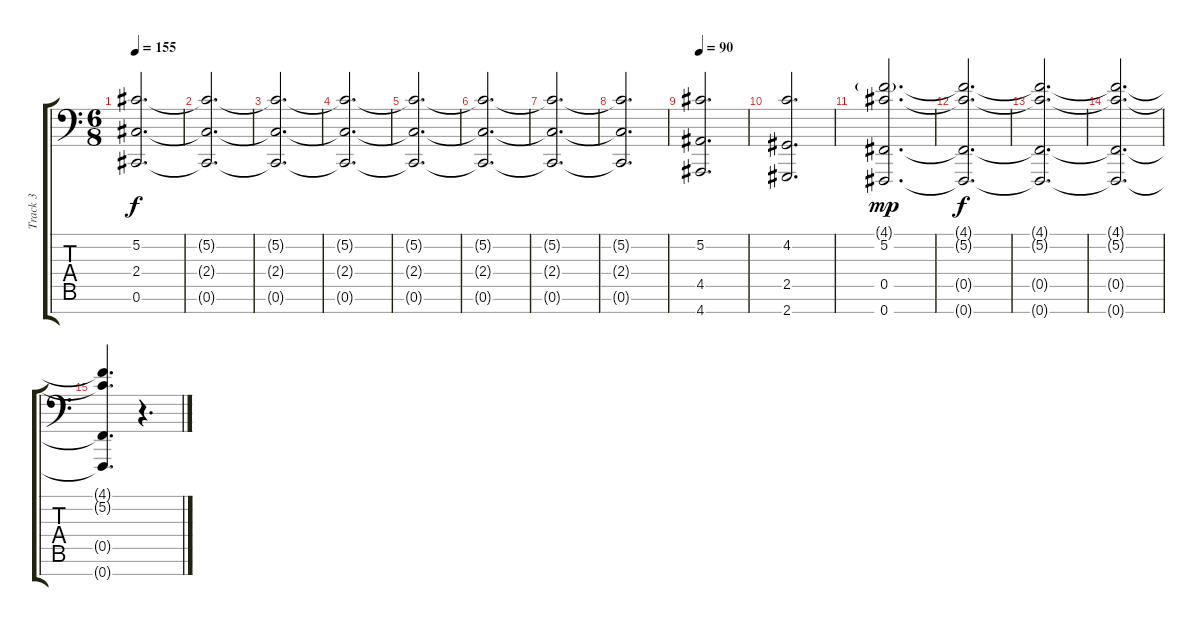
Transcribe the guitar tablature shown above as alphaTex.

\track ("Track 3" "Track 3") {instrument stringensemble1 bank 255}
\staff {score tabs}
\tuning (Db4 Ab3 E3 B2 Gb2 Db2 Gb1) {hide}
\ts (6 8)
\tempo 155
\clef f4
\ks c
(5.2{t} 2.4{t} 0.6{t}).2{d dy f} |
(5.2{t} 2.4{t} 0.6{t}).2{d} |
(5.2{t} 2.4{t} 0.6{t}).2{d} |
(5.2{t} 2.4{t} 0.6{t}).2{d} |
(5.2{t} 2.4{t} 0.6{t}).2{d} |
(5.2{t} 2.4{t} 0.6{t}).2{d} |
(5.2{t} 2.4{t} 0.6{t}).2{d} |
(5.2{t} 2.4{t} 0.6{t}).2{d} |
\tempo 90
(5.2 4.5 4.7).2{d} |
(4.2 2.5 2.7).2{d} |
(4.1{g} 5.2 0.5 0.7).2{d dy mp} |
(4.1{t} 5.2{t} 0.5{t} 0.7{t}).2{d dy f} |
(4.1{t} 5.2{t} 0.5{t} 0.7{t}).2{d} |
(4.1{t} 5.2{t} 0.5{t} 0.7{t}).2{d} |
(4.1{t} 5.2{t} 0.5{t} 0.7{t}).4{d} r.4{d}
